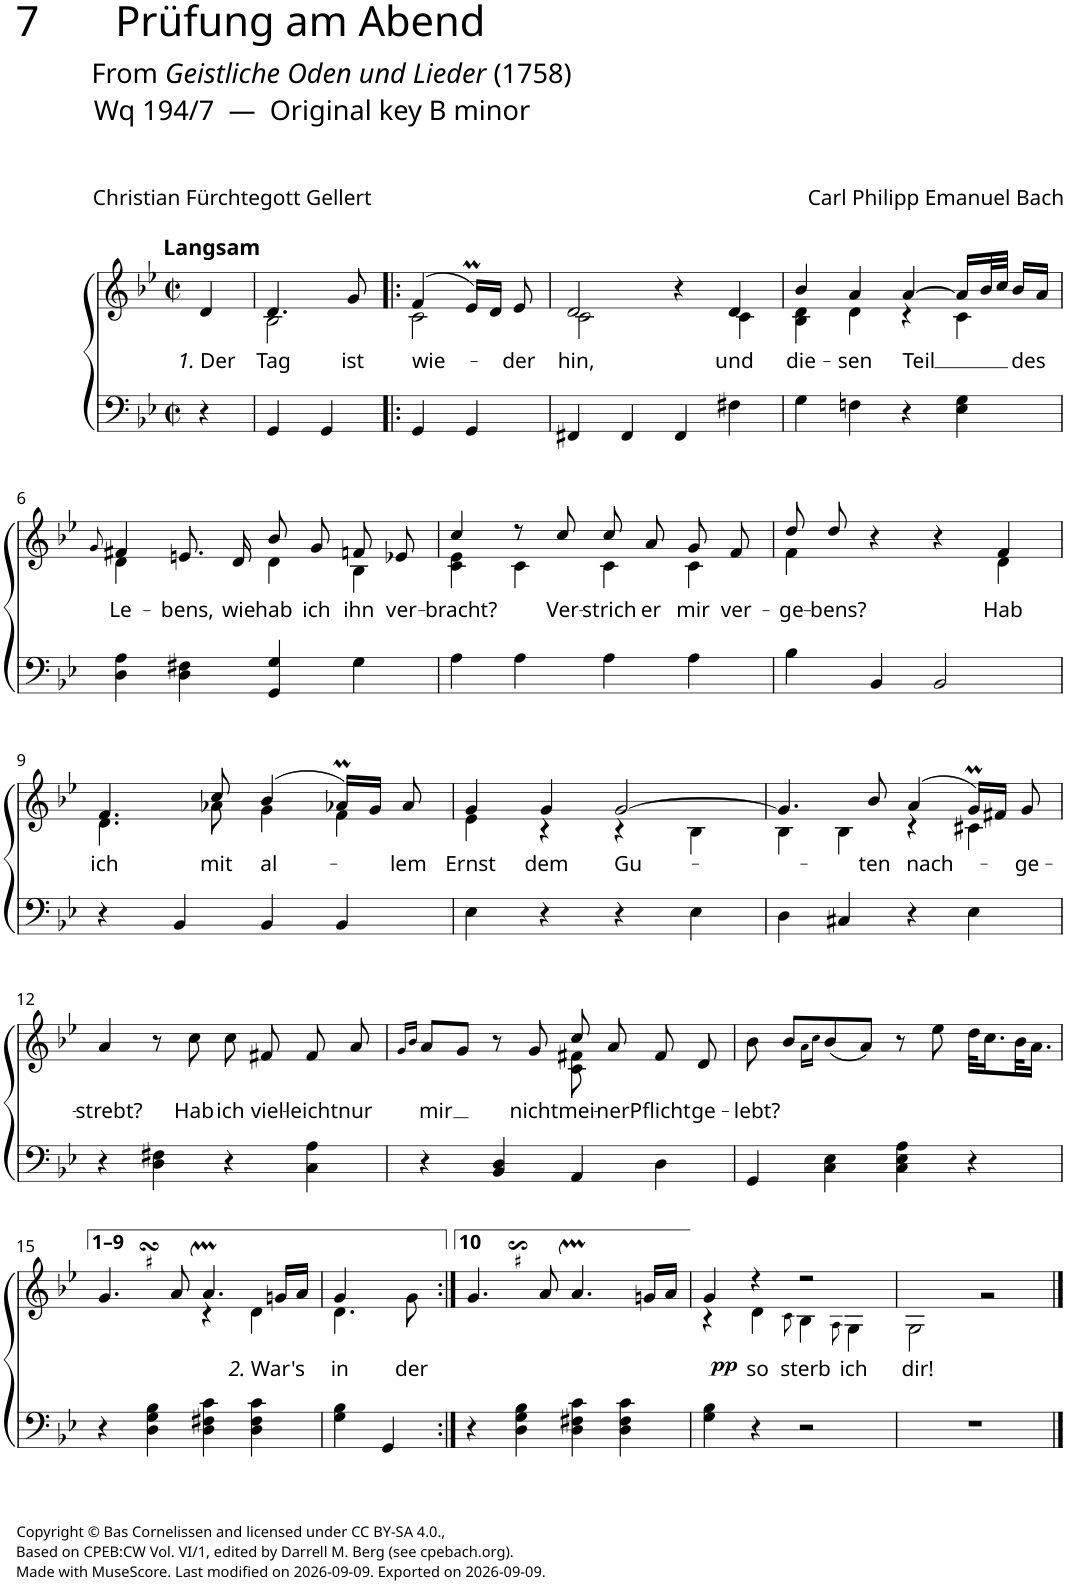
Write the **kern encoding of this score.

**kern	**kern	**text	**dynam
*part1	*part1	*part1	*part1
*staff2	*staff1	*staff1	*staff1/2
*I"Piano	*	*	*
*I'Pno.	*	*	*
*clefF4	*clefG2	*	*
*k[b-e-]	*k[b-e-]	*	*
*M2/2	*M2/2	*	*
*met(c|)	*met(c|)	*	*
=1	=1	=1	=1
!	!LO:TX:a:B:t=Langsam	!	!
!	!	!LO:LY:b	!
4r	4d/	1. Der	.
=2	=2	=2	=2
!	!	!LO:LY:b	!
*	*^	*	*
4GG/	4.d/	2B-\	Tag	.
4GG/	.	.	.	.
!	!	!	!LO:LY:b	!
.	8g/	.	ist	.
=3!|:	=3!|:	=3!|:	=3!|:	=3!|:
!	!	!	!LO:LY:b	!
4GG/	(4f/	2c\	wie-	.
4GG/	16e-M/LL)	.	.	.
.	16d/JJ	.	.	.
!	!	!	!LO:LY:b	!
.	8e-/	.	-der	.
=4	=4	=4	=4	=4
!	!	!	!LO:LY:b	!
4FF#X/	2d/	2c\	hin,	.
4FF#/	.	.	.	.
4FF#/	4r	4ryy	.	.
!	!	!	!LO:LY:b	!
4F#X\	4d/	4c\	und	.
=5	=5	=5	=5	=5
!	!	!	!LO:LY:b	!
4G\	4b-/	4B-\ 4d\	die-	.
!	!	!	!LO:LY:b	!
4Fn\	4a/	4d\	-sen	.
!	!	!	!LO:LY:b	!
4r	[4a/	4r	Teil	.
4E-\ 4G\	16a/LL]	4c\	.	.
.	32b-/L	.	.	.
.	32cc/JJJ	.	.	.
!	!	!	!LO:LY:b	!
.	16b-/LL	.	des	.
.	16a/JJ	.	.	.
!!LO:LB:g=z	!!
=6	=6	=6	=6	=6
.	8qg/	.	.	.
!	!	!	!LO:LY:b	!
4D\ 4A\	4f#X/	4d\	Le-	.
!	!	!	!LO:LY:b	!
4D\ 4F#X\	8.en/	4ryy	-bens,	.
!	!	!	!LO:LY:b	!
.	16d/	.	wie	.
!	!	!	!LO:LY:b	!
4GG/ 4G/	8b-/	4d\	hab	.
!	!	!	!LO:LY:b	!
.	8g/	.	ich	.
!	!	!	!LO:LY:b	!
4G\	8fn/	4B-\	ihn	.
!	!	!	!LO:LY:b	!
.	8e-X/	.	ver-	.
=7	=7	=7	=7	=7
!	!	!	!LO:LY:b	!
4A\	4cc/	4c\ 4e-\	-bracht?	.
4A\	8r	4c\	.	.
!	!	!	!LO:LY:b	!
.	8cc/	.	Ver-	.
!	!	!	!LO:LY:b	!
4A\	8cc/	4c\	-strich	.
!	!	!	!LO:LY:b	!
.	8a/	.	er	.
!	!	!	!LO:LY:b	!
4A\	8g/	4c\	mir	.
!	!	!	!LO:LY:b	!
.	8f/	.	ver-	.
=8	=8	=8	=8	=8
!	!	!	!LO:LY:b	!
4B-\	8dd/	4f\	-ge-	.
!	!	!	!LO:LY:b	!
.	8dd/	.	-bens?	.
4BB-/	4r	2ryy	.	.
2BB-/	4r	.	.	.
!	!	!	!LO:LY:b	!
.	4f/	4d\	Hab	.
!!LO:LB:g=z	!!
=9	=9	=9	=9	=9
!	!	!	!LO:LY:b	!
4r	4.f/	4.d\	ich	.
4BB-/	.	.	.	.
!	!	!	!LO:LY:b	!
.	8cc/	8a-X\	mit	.
!	!	!	!LO:LY:b	!
4BB-/	(4b-/	4g\	al-	.
!	!LO:MOR:acc=-	!	!	!
4BB-/	16a-XM/LL)	4f\	.	.
.	16g/JJ	.	.	.
!	!	!	!LO:LY:b	!
.	8a-/	.	-lem	.
=10	=10	=10	=10	=10
!	!	!	!LO:LY:b	!
4E-\	4g/	4e-\	Ernst	.
!	!	!	!LO:LY:b	!
4r	4g/	4r	dem	.
!	!	!	!LO:LY:b	!
4r	[2g/	4r	Gu-	.
4E-\	.	4B-\	.	.
=11	=11	=11	=11	=11
4D\	4.g/]	4B-\	.	.
4C#X/	.	4B-\	.	.
!	!	!	!LO:LY:b	!
.	8b-/	.	-ten	.
!	!	!	!LO:LY:b	!
4r	(4a/	4r	nach-	.
4E-\	16gM/LL)	4c#X\	.	.
.	16f#X/JJ	.	.	.
!	!	!	!LO:LY:b	!
.	8g/	.	-ge-	.
*	*v	*v	*	*
!!LO:LB:g=z
=12	=12	=12	=12
!	!	!LO:LY:b	!
4r	4a/	-strebt?	.
4D\ 4F#X\	8r	.	.
!	!	!LO:LY:b	!
.	8cc\	Hab	.
!	!	!LO:LY:b	!
4r	8cc\	ich	.
!	!	!LO:LY:b	!
.	8f#X/	viel-	.
!	!	!LO:LY:b	!
4C\ 4A\	8f#/	-leicht	.
!	!	!LO:LY:b	!
.	8a/	nur	.
=13	=13	=13	=13
.	16qg/LL	.	.
.	16qb-/JJ	.	.
!	!	!LO:LY:b	!
*	*^	*	*
4r	8a/L	2ryy	mir	.
.	8g/J	.	.	.
4BB-/ 4D/	8r	.	.	.
!	!	!	!LO:LY:b	!
.	8g/	.	nicht	.
!	!	!	!LO:LY:b	!
4AA/	8cc/	8c\ 8f#X\	mei-	.
!	!	!	!LO:LY:b	!
.	8a/	4.ryy	-ner	.
!	!	!	!LO:LY:b	!
4D\	8f#/	.	Pflicht	.
!	!	!	!LO:LY:b	!
.	8d/	.	ge-	.
*	*v	*v	*	*
=14	=14	=14	=14
!	!	!LO:LY:b	!
4GG/	8b-\	-lebt?	.
.	8b-/L	.	.
.	16qa\LL	.	.
.	16qcc\JJ	.	.
4C\ 4E-\	(8b-/	.	.
.	8a/J)	.	.
4C\ 4E-\ 4A\	8r	.	.
.	8ee-\	.	.
4r	32dd\KLL	.	.
.	16.cc\L	.	.
.	32b-\K	.	.
.	16.a\JJ	.	.
!!LO:LB:g=z
=15	=15	=15	=15
*	*^	*	*
4r	4.g/	2ryy	.	.
4D\ 4G\ 4B-\	.	.	.	.
!	!LO:TURN:lacc=#	!	!	!
.	8asSSs/	.	.	.
4D\ 4F#X\ 4c\	4.am/	4r	.	.
!	!	!	!LO:LY:b	!
4D\ 4F#\ 4c\	.	4d\	2. War's	.
.	16gn/LL	.	.	.
.	16a/JJ	.	.	.
=16	=16	=16	=16	=16
!	!	!	!LO:LY:b	!
4G\ 4B-\	4g/	4.d\	in	.
4GG/	4ryy	.	.	.
!	!	!	!LO:LY:b	!
.	.	8g\	der	.
*	*v	*v	*	*
=17:|!	=17:|!	=17:|!	=17:|!
4r	4.g/	.	.
4D\ 4G\ 4B-\	.	.	.
!	!LO:TURN:lacc=#	!	!
.	8as$Ss/	.	.
4D\ 4F#X\ 4c\	4.am/	.	.
4D\ 4F#\ 4c\	.	.	.
.	16gn/LL	.	.
.	16a/JJ	.	.
=18	=18	=18	=18
*	*^	*	*
4G\ 4B-\	4g/	4r	.	.
!	!	!	!LO:LY:b	!LO:DY:b
4r	4r	4d\	so	pp
.	.	8qc\	.	.
!	!	!	!LO:LY:b	!
2r	2r	4B-\	sterb	.
.	.	8qA\	.	.
!	!	!	!LO:LY:b	!
.	.	4G\	ich	.
=19	=19	=19	=19	=19
!	!	!	!LO:LY:b	!
1r	1ryy	2G\	dir!	.
.	.	2r	.	.
*	*v	*v	*	*
==	==	==	==
*-	*-	*-	*-
